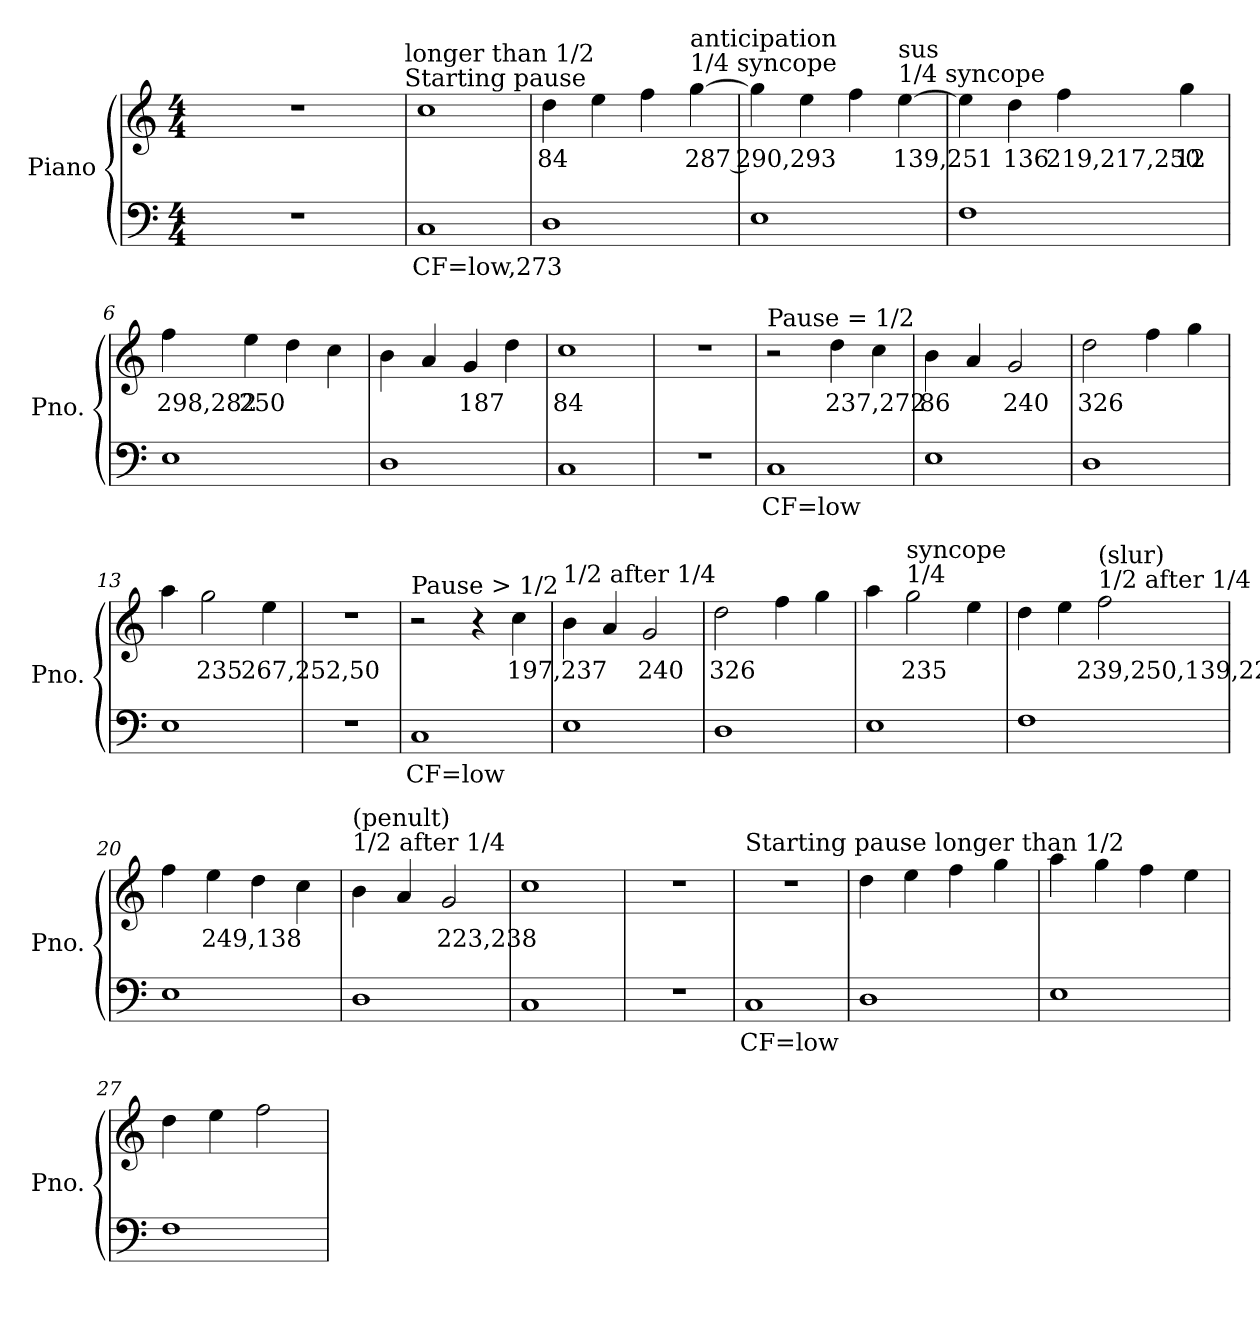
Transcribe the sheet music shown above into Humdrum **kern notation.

**kern	**text	**kern	**text
*part1	*part1	*part1	*part1
*staff2	*staff2	*staff1	*staff1
*I"Piano	*	*	*
*I'Pno.	*	*	*
!!LO:PB:g=z
*clefF4	*	*clefG2	*
*k[]	*	*k[]	*
*C:	*	*C:	*
*M4/4	*	*M4/4	*
=1	=1	=1	=1
*	*	*^	*
1r	.	1r	2ryy	.
.	.	.	4ryy	.
.	.	.	8ryy	.
.	.	.	16ryy	.
.	.	.	32ryy	.
.	.	.	64ryy	.
.	.	.	128...ryy	.
!	!	!	!LO:TX:a:t=Starting pause	!
!	!	!	!LO:TX:t=longer than 1/2	!
.	.	.	1024ryy	.
*	*	*v	*v	*
=2	=2	=2	=2
*	*	*^	*
!	!	!LO:TX:a:t=Starting whole	!	!
!	!LO:LY:b:color=#000000	!	!	!
*	*	*v	*v	*
1Ci	CF=low,273	1cci	.
=3	=3	=3	=3
!	!	!	!LO:LY:b:color=#000000
1Di	.	4ddi\	84
.	.	4eei\	.
.	.	4ffi\	.
!	!	!LO:TX:a:t=1/4 syncope	!
!	!	!LO:TX:t=anticipation	!
!	!	!	!LO:LY:b:color=#000000
.	.	[4ggi\	287 290,293
=4	=4	=4	=4
1Ei	.	4ggi\]	.
.	.	4eei\	.
.	.	4ffi\	.
!	!	!LO:TX:a:t=1/4 syncope	!
!	!	!LO:TX:t=sus	!
!	!	!	!LO:LY:b:color=#000000
.	.	[4eei\	139,251
=5	=5	=5	=5
1Fi	.	4eei\]	.
!	!	!	!LO:LY:b:color=#000000
.	.	4ddi\	136
!	!	!	!LO:LY:b:color=#000000
.	.	4ffi\	219,217,250
!	!	!	!LO:LY:b:color=#000000
.	.	4ggi\	12
=6	=6	=6	=6
!	!	!	!LO:LY:b:color=#000000
1Ei	.	4ffi\	298,282
!	!	!	!LO:LY:b:color=#000000
.	.	4eei\	250
.	.	4ddi\	.
.	.	4cci\	.
!!LO:LB:g=z
=7	=7	=7	=7
1Di	.	4bi\	.
.	.	4ai/	.
!	!	!	!LO:LY:b:color=#000000
.	.	4gi/	187
.	.	4ddi\	.
=8	=8	=8	=8
!	!	!	!LO:LY:b:color=#000000
1Ci	.	1cci	84
=9	=9	=9	=9
1r	.	1r	.
=10	=10	=10	=10
!	!	!LO:TX:a:t=Pause = 1/2	!
!	!LO:LY:b:color=#000000	!	!
1Ci	CF=low	2r	.
!	!	!	!LO:LY:b:color=#000000
.	.	4ddi\	237,272
.	.	4cci\	.
=11	=11	=11	=11
!	!	!	!LO:LY:b:color=#000000
1Ei	.	4bi\	86
.	.	4ai/	.
!	!	!	!LO:LY:b:color=#000000
.	.	2gi/	240
=12	=12	=12	=12
!	!	!	!LO:LY:b:color=#000000
1Di	.	2ddi\	326
.	.	4ffi\	.
.	.	4ggi\	.
=13	=13	=13	=13
1Ei	.	4aai\	.
!	!	!	!LO:LY:b:color=#000000
.	.	2ggi\	235
!	!	!	!LO:LY:b:color=#000000
.	.	4eei\	267,252,50
!!LO:LB:g=z
=14	=14	=14	=14
1r	.	1r	.
=15	=15	=15	=15
!	!	!LO:TX:a:t=Pause > 1/2	!
!	!LO:LY:b:color=#000000	!	!
1Ci	CF=low	2r	.
.	.	4r	.
!	!	!	!LO:LY:b:color=#000000
.	.	4cci\	197,237
=16	=16	=16	=16
!	!	!LO:TX:a:t=1/2 after 1/4	!
1Ei	.	4bi\	.
.	.	4ai/	.
!	!	!	!LO:LY:b:color=#000000
.	.	2gi/	240
=17	=17	=17	=17
!	!	!	!LO:LY:b:color=#000000
1Di	.	2ddi\	326
.	.	4ffi\	.
.	.	4ggi\	.
=18	=18	=18	=18
1Ei	.	4aai\	.
!	!	!LO:TX:a:t=1/4	!
!	!	!LO:TX:t=syncope	!
!	!	!	!LO:LY:b:color=#000000
.	.	2ggi\	235
.	.	4eei\	.
=19	=19	=19	=19
1Fi	.	4ddi\	.
.	.	4eei\	.
!	!	!LO:TX:a:t=1/2 after 1/4	!
!	!	!LO:TX:t=(slur)	!
!	!	!	!LO:LY:b:color=#000000
.	.	2ffi\	239,250,139,220
!!LO:LB:g=z
=20	=20	=20	=20
1Ei	.	4ffi\	.
!	!	!	!LO:LY:b:color=#000000
.	.	4eei\	249,138
.	.	4ddi\	.
.	.	4cci\	.
=21	=21	=21	=21
!	!	!LO:TX:a:t=1/2 after 1/4	!
!	!	!LO:TX:t=(penult)	!
1Di	.	4bi\	.
.	.	4ai/	.
!	!	!	!LO:LY:b:color=#000000
.	.	2gi/	223,238
=22	=22	=22	=22
1Ci	.	1cci	.
=23	=23	=23	=23
1r	.	1r	.
=24	=24	=24	=24
!	!	!LO:TX:a:t=Starting pause longer than 1/2	!
!	!LO:LY:b:color=#000000	!	!
1Ci	CF=low	1r	.
=25	=25	=25	=25
1Di	.	4ddi\	.
.	.	4eei\	.
.	.	4ffi\	.
.	.	4ggi\	.
=26	=26	=26	=26
1Ei	.	4aai\	.
.	.	4ggi\	.
.	.	4ffi\	.
.	.	4eei\	.
!!LO:LB:g=z
=27	=27	=27	=27
1Fi	.	4ddi\	.
.	.	4eei\	.
.	.	2ffi\	.
=	=	=	=
*-	*-	*-	*-
